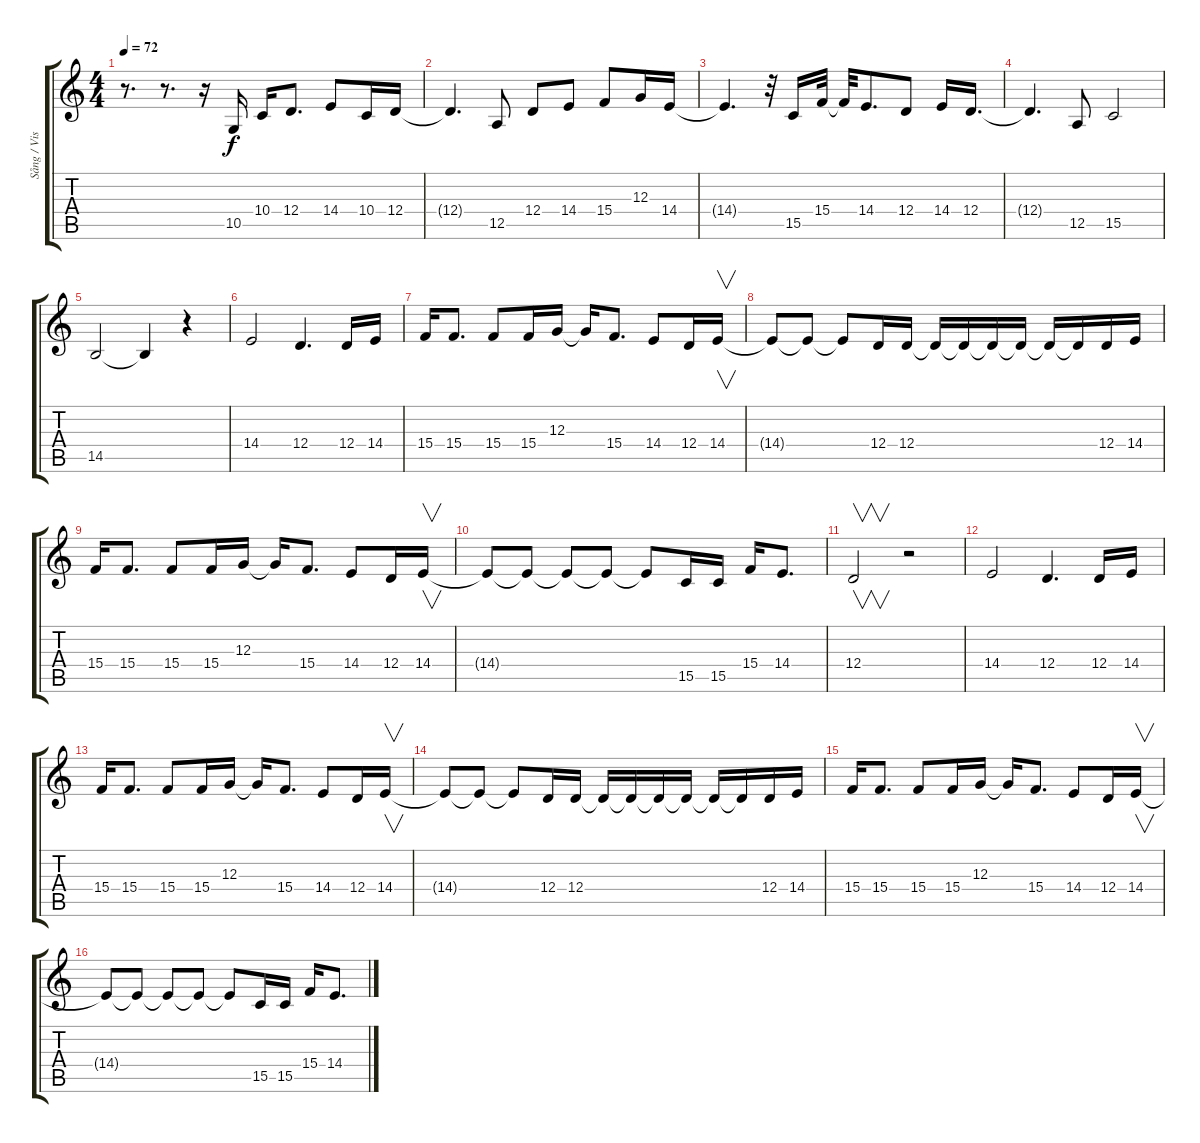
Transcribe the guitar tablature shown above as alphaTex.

\track ("Sång / Vissla" "Sång / Vis") {instrument harmonica}
\staff {score tabs}
\tuning (E4 B3 G3 D3 A2 E2) {hide}
\ts (4 4)
\tempo 72
\clef g2
\ks c
r.8{d dy f} r.8{d} r.16 10.5.16 10.4.16 12.4.8{d} 14.4.8 10.4.16 12.4.16 |
12.4{t}.4{d} 12.5.8 12.4.8 14.4.8 15.4.8 12.3.16 14.4.16 |
14.4{t}.4{d} r.32 15.5.16 15.4.32 15.4{t}.32 14.4.8{d} 12.4.8 14.4.16 12.4.16{d} |
12.4{t}.4{d} 12.5.8 15.5.2 |
14.5.2 14.5{t}.4 r.4 |
14.4.2 12.4.4{d} 12.4.16 14.4.16 |
15.4.16 15.4.8{d} 15.4.8 15.4.16 12.3.16 12.3{t}.16 15.4.8{d} 14.4.8 12.4.16 14.4.16{v} |
14.4{t}.8 14.4{t}.8 14.4{t}.8 12.4.16 12.4.16 12.4{t}.16 12.4{t}.16 12.4{t}.16 12.4{t}.16 12.4{t}.16 12.4{t}.16 12.4.16 14.4.16 |
15.4.16 15.4.8{d} 15.4.8 15.4.16 12.3.16 12.3{t}.16 15.4.8{d} 14.4.8 12.4.16 14.4.16{v} |
14.4{t}.8 14.4{t}.8 14.4{t}.8 14.4{t}.8 14.4{t}.8 15.5.16 15.5.16 15.4.16 14.4.8{d} |
12.4.2{v} r.2 |
14.4.2 12.4.4{d} 12.4.16 14.4.16 |
15.4.16 15.4.8{d} 15.4.8 15.4.16 12.3.16 12.3{t}.16 15.4.8{d} 14.4.8 12.4.16 14.4.16{v} |
14.4{t}.8 14.4{t}.8 14.4{t}.8 12.4.16 12.4.16 12.4{t}.16 12.4{t}.16 12.4{t}.16 12.4{t}.16 12.4{t}.16 12.4{t}.16 12.4.16 14.4.16 |
15.4.16 15.4.8{d} 15.4.8 15.4.16 12.3.16 12.3{t}.16 15.4.8{d} 14.4.8 12.4.16 14.4.16{v} |
14.4{t}.8 14.4{t}.8 14.4{t}.8 14.4{t}.8 14.4{t}.8 15.5.16 15.5.16 15.4.16 14.4.8{d}
